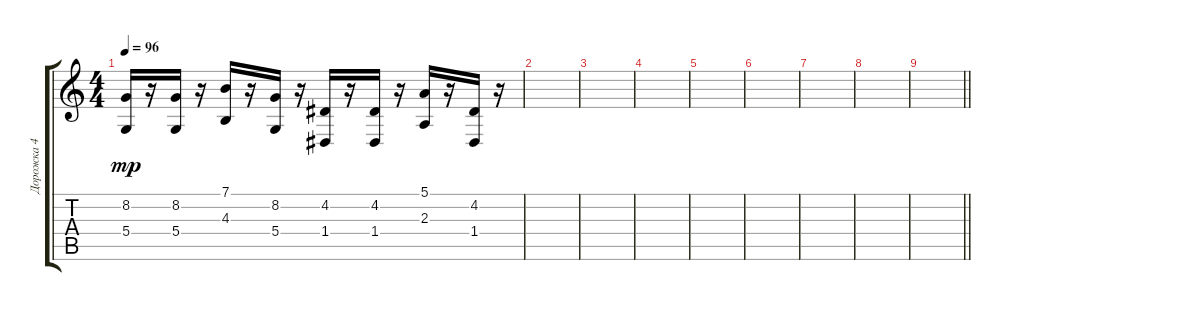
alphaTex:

\track ("Дорожка 4" "Дорожка 4") {instrument pad1newage}
\staff {score tabs}
\tuning (E4 B3 G3 D3 A2 E2) {hide}
\ts (4 4)
\tempo 96
\clef g2
\ks c
(8.2 5.4).16{dy mp} r.16 (8.2 5.4).16 r.16 (7.1 4.3).16 r.16 (8.2 5.4).16 r.16 (4.2 1.4).16 r.16 (4.2 1.4).16 r.16 (5.1 2.3).16 r.16 (4.2 1.4).16 r.16 |
|
|
|
|
|
|
|
\barLineRight lightlight
